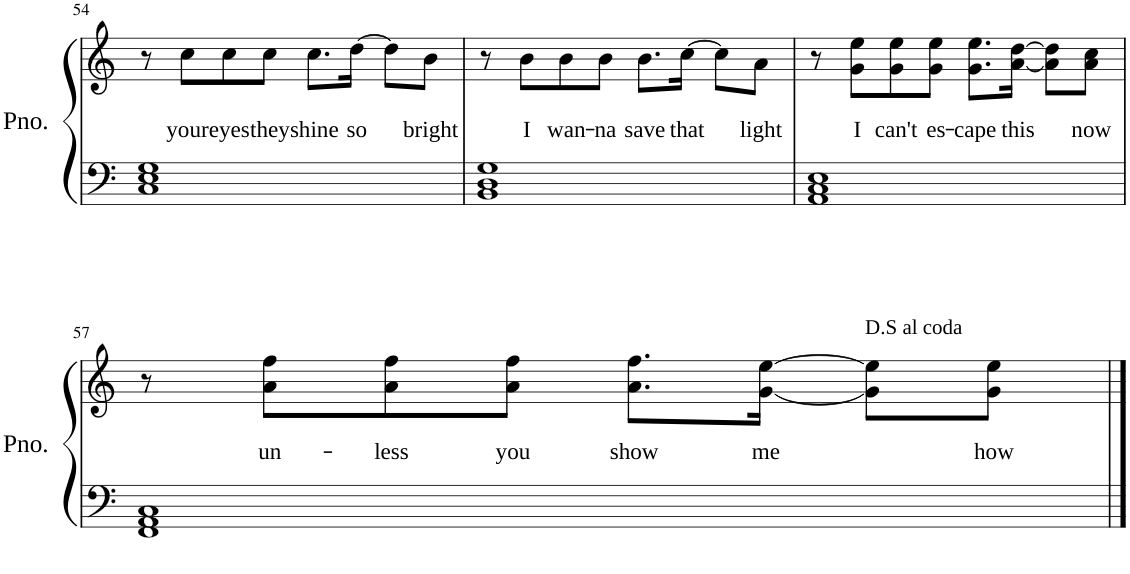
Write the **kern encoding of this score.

**kern	**kern	**text	**text
*part1	*part1	*part1	*part1
*staff2	*staff1	*staff1	*staff1
*I"Piano	*	*	*
*I'Pno.	*	*	*
!!LO:PB:g=z
*clefF4	*clefG2	*	*
*k[]	*k[]	*	*
*M4/4	*M4/4	*	*
=54	=54	=54	=54
1C 1E 1G	8r	.	.
!	!	!	!LO:LY:b
.	8cc\L	.	your
!	!	!	!LO:LY:b
.	8cc\	.	eyes
!	!	!	!LO:LY:b
.	8cc\J	.	they
!	!	!	!LO:LY:b
.	8.cc\L	.	shine
!	!	!	!LO:LY:b
.	[16dd\Jk	.	so
.	8dd\L]	.	.
!	!	!	!LO:LY:b
.	8b\J	.	bright
=55	=55	=55	=55
1BB 1D 1G	8r	.	.
!	!	!	!LO:LY:b
.	8b\L	.	I
!	!	!	!LO:LY:b
.	8b\	.	wan-
!	!	!	!LO:LY:b
.	8b\J	.	-na
!	!	!	!LO:LY:b
.	8.b\L	.	save
!	!	!	!LO:LY:b
.	[16cc\Jk	.	that
.	8cc\L]	.	.
!	!	!	!LO:LY:b
.	8a\J	.	light
=56	=56	=56	=56
1AA 1C 1E	8r	.	.
!	!	!	!LO:LY:b
.	8g\ 8ee\L	.	I
!	!	!	!LO:LY:b
.	8g\ 8ee\	.	can't
!	!	!	!LO:LY:b
.	8g\ 8ee\J	.	es-
!	!	!	!LO:LY:b
.	8.g\ 8.ee\L	.	-cape
!	!	!	!LO:LY:b
.	[16a\ [16dd\Jk	.	this
.	8a\] 8dd\]L	.	.
!	!	!	!LO:LY:b
.	8a\ 8cc\J	.	now
!!LO:LB:g=z
=57	=57	=57	=57
1FF 1AA 1C	8r	.	.
!	!	!	!LO:LY:b
.	8a\ 8ff\L	.	un-
!	!	!	!LO:LY:b
.	8a\ 8ff\	.	-less
!	!	!	!LO:LY:b
.	8a\ 8ff\J	.	you
!	!	!	!LO:LY:b
.	8.a\ 8.ff\L	.	show
!	!	!	!LO:LY:b
.	[16g\ [16ee\Jk	.	me
.	8g\] 8ee\]L	.	.
!	!	!	!LO:LY:b
.	8g\ 8ee\J	.	how
==	==	==	==
*-	*-	*-	*-
